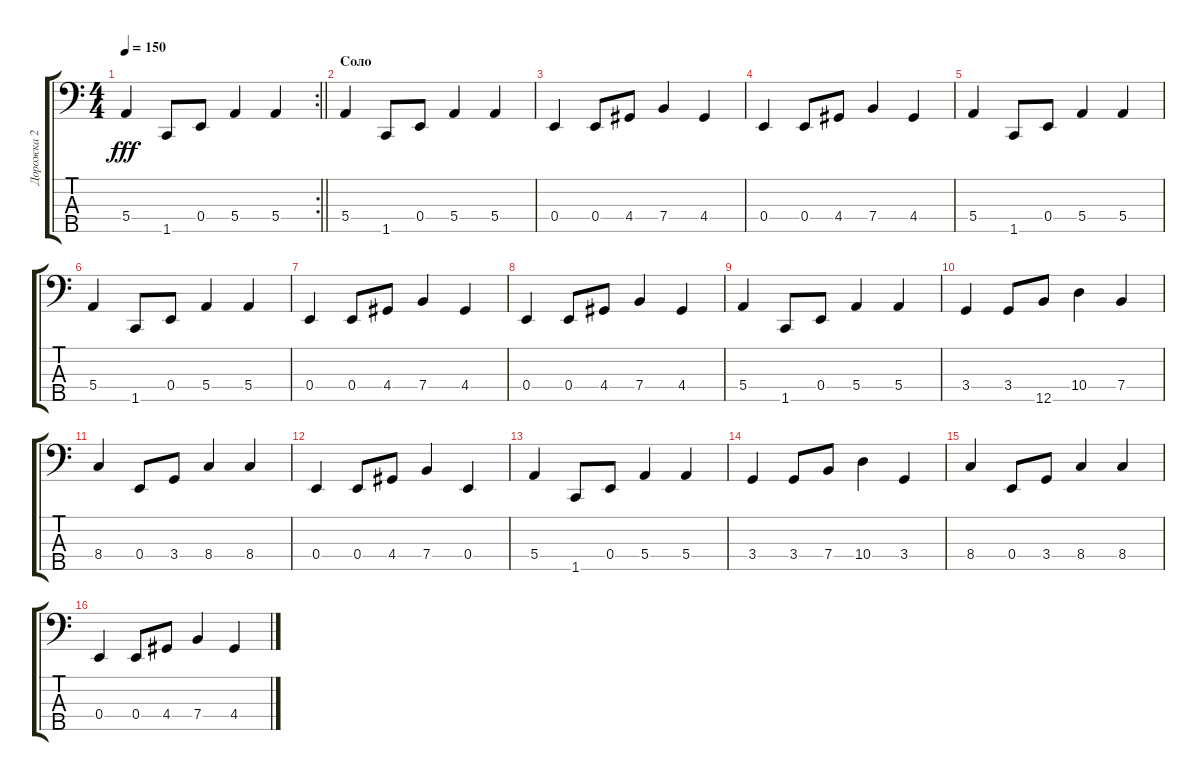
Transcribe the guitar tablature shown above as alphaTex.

\track ("Дорожка 2" "Дорожка 2") {instrument electricbassfinger}
\staff {score tabs}
\tuning (G2 D2 A1 E1 B0) {hide}
\rc 2
\ts (4 4)
\tempo 150
\clef f4
\barLineRight lightlight
\ks c
5.4.4{dy fff} 1.5.8 0.4.8 5.4.4 5.4.4 |
\section ("" "Соло")
5.4.4 1.5.8 0.4.8 5.4.4 5.4.4 |
0.4.4 0.4.8 4.4.8 7.4.4 4.4.4 |
0.4.4 0.4.8 4.4.8 7.4.4 4.4.4 |
5.4.4 1.5.8 0.4.8 5.4.4 5.4.4 |
5.4.4 1.5.8 0.4.8 5.4.4 5.4.4 |
0.4.4 0.4.8 4.4.8 7.4.4 4.4.4 |
0.4.4 0.4.8 4.4.8 7.4.4 4.4.4 |
5.4.4 1.5.8 0.4.8 5.4.4 5.4.4 |
3.4.4 3.4.8 12.5.8 10.4.4 7.4.4 |
8.4.4 0.4.8 3.4.8 8.4.4 8.4.4 |
0.4.4 0.4.8 4.4.8 7.4.4 0.4.4 |
5.4.4 1.5.8 0.4.8 5.4.4 5.4.4 |
3.4.4 3.4.8 7.4.8 10.4.4 3.4.4 |
8.4.4 0.4.8 3.4.8 8.4.4 8.4.4 |
0.4.4 0.4.8 4.4.8 7.4.4 4.4.4
